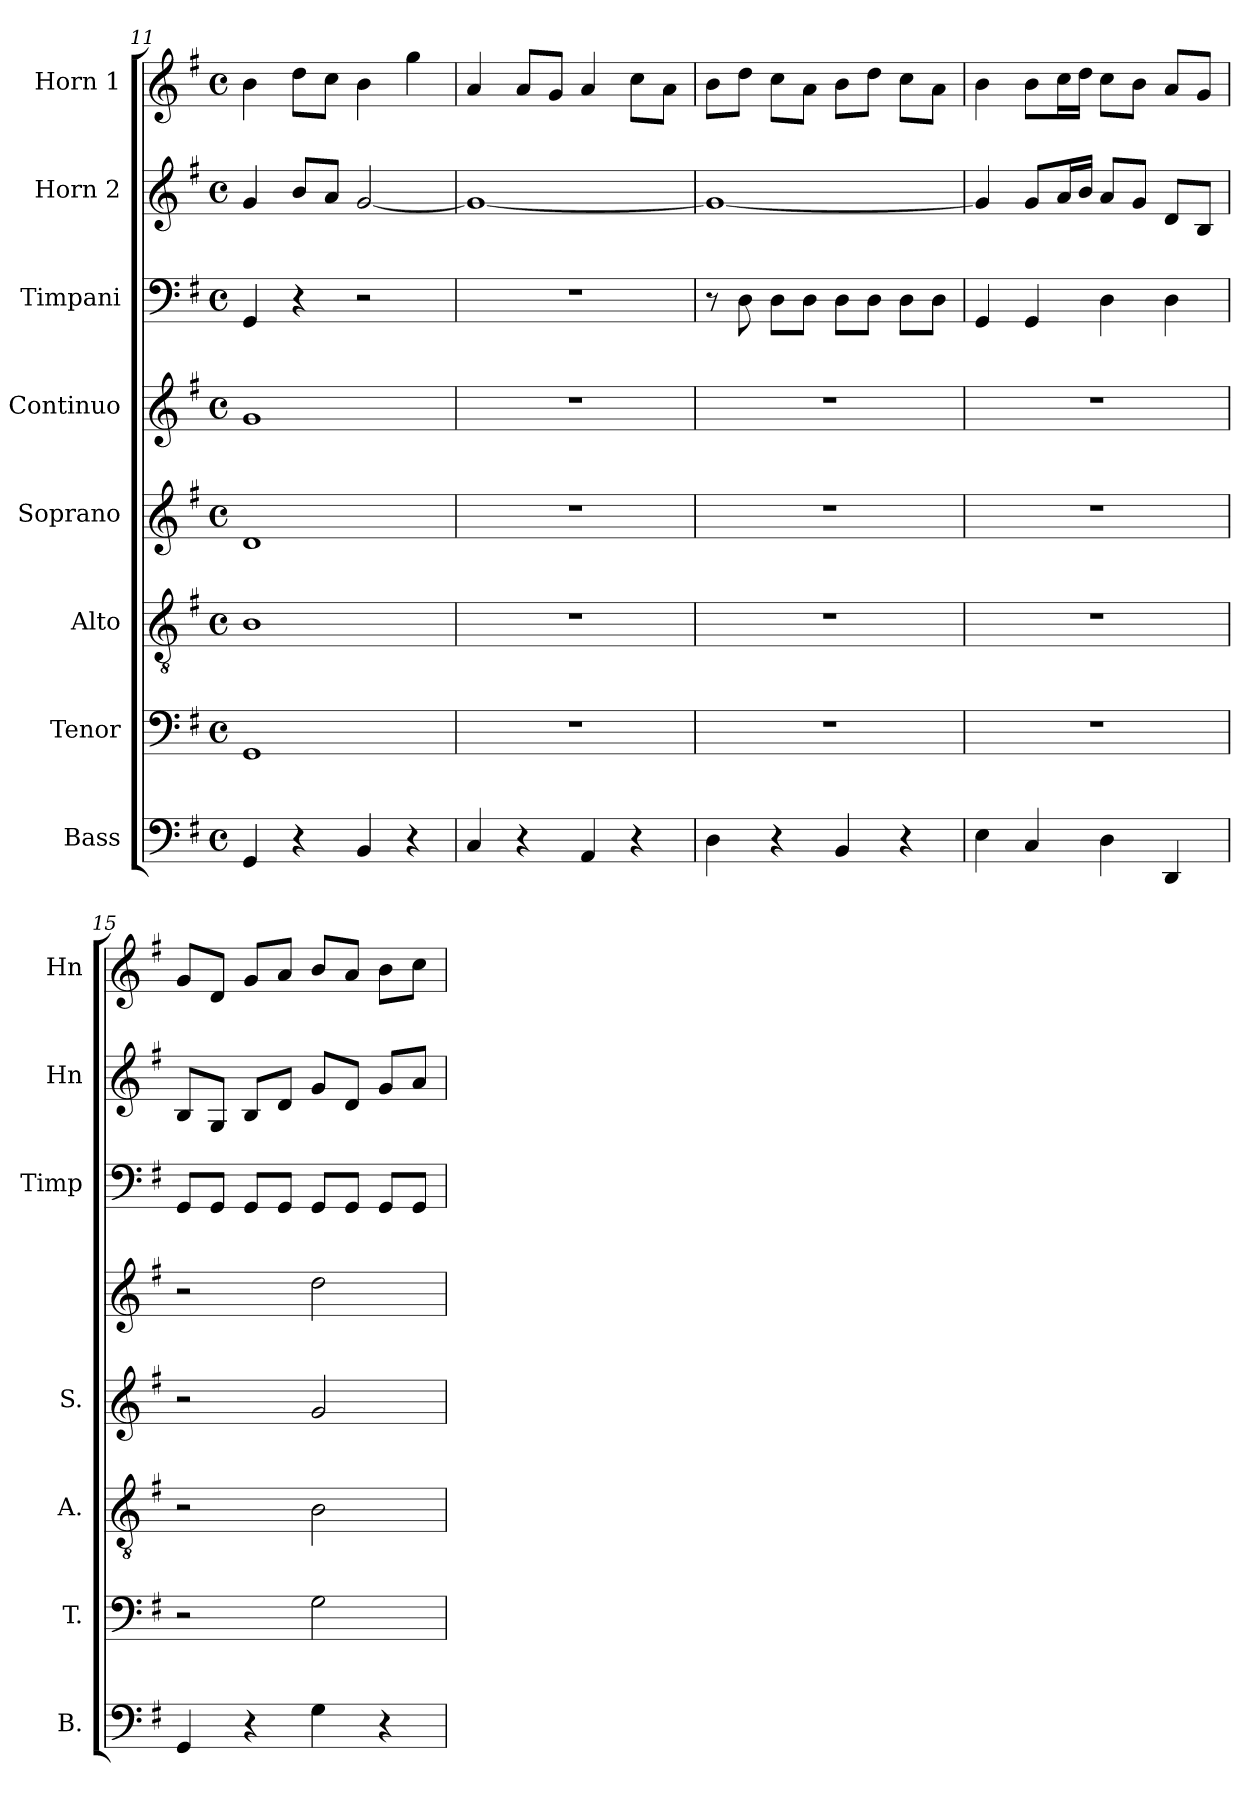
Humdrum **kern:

**kern	**kern	**kern	**kern	**kern	**kern	**kern	**kern
*part8	*part7	*part6	*part5	*part4	*part3	*part2	*part1
*staff8	*staff7	*staff6	*staff5	*staff4	*staff3	*staff2	*staff1
*I"Bass	*I"Tenor	*I"Alto	*I"Soprano	*I"Continuo	*I"Timpani	*I"Horn 2	*I"Horn 1
*I'B.	*I'T.	*I'A.	*I'S.	*	*I'Timp	*I'Hn	*I'Hn
!!LO:PB:g=z
*clefF4	*clefF4	*clefGv2	*clefG2	*clefG2	*clefF4	*clefG2	*clefG2
*	*	*	*	*	*	*ITrd4c7	*ITrd4c7
*k[f#]	*k[f#]	*k[f#]	*k[f#]	*k[f#]	*k[f#]	*k[]	*k[]
*G:	*G:	*G:	*G:	*G:	*G:	*C:	*C:
*M4/4	*M4/4	*M4/4	*M4/4	*M4/4	*M4/4	*M4/4	*M4/4
*met(c)	*met(c)	*met(c)	*met(c)	*met(c)	*met(c)	*met(c)	*met(c)
=11	=11	=11	=11	=11	=11	=11	=11
4GG/	1GG	1B	1d	1g	4GG/	4c/	4e\
4r	.	.	.	.	4r	8e/L	8g\L
.	.	.	.	.	.	8d/J	8f\J
4BB/	.	.	.	.	2r	[2c/	4e\
4r	.	.	.	.	.	.	4cc\
=12	=12	=12	=12	=12	=12	=12	=12
4C/	1r	1r	1r	1r	1r	1c_	4d/
4r	.	.	.	.	.	.	8d/L
.	.	.	.	.	.	.	8c/J
4AA/	.	.	.	.	.	.	4d/
4r	.	.	.	.	.	.	8f\L
.	.	.	.	.	.	.	8d\J
=13	=13	=13	=13	=13	=13	=13	=13
4D\	1r	1r	1r	1r	8r	1c_	8e\L
.	.	.	.	.	8D\	.	8g\J
4r	.	.	.	.	8D\L	.	8f\L
.	.	.	.	.	8D\J	.	8d\J
4BB/	.	.	.	.	8D\L	.	8e\L
.	.	.	.	.	8D\J	.	8g\J
4r	.	.	.	.	8D\L	.	8f\L
.	.	.	.	.	8D\J	.	8d\J
=14	=14	=14	=14	=14	=14	=14	=14
4E\	1r	1r	1r	1r	4GG/	4c/]	4e\
4C/	.	.	.	.	4GG/	8c/L	8e\L
.	.	.	.	.	.	16d/L	16f\L
.	.	.	.	.	.	16e/JJ	16g\JJ
4D\	.	.	.	.	4D\	8d/L	8f\L
.	.	.	.	.	.	8c/J	8e\J
4DD/	.	.	.	.	4D\	8G/L	8d/L
.	.	.	.	.	.	8E/J	8c/J
=15	=15	=15	=15	=15	=15	=15	=15
4GG/	2r	2r	2r	2r	8GG/L	8E/L	8c/L
.	.	.	.	.	8GG/J	8C/J	8G/J
4r	.	.	.	.	8GG/L	8E/L	8c/L
.	.	.	.	.	8GG/J	8G/J	8d/J
4G\	2G\	2B\	2g/	2dd\	8GG/L	8c/L	8e/L
.	.	.	.	.	8GG/J	8G/J	8d/J
4r	.	.	.	.	8GG/L	8c/L	8e\L
.	.	.	.	.	8GG/J	8d/J	8f\J
=	=	=	=	=	=	=	=
*-	*-	*-	*-	*-	*-	*-	*-
